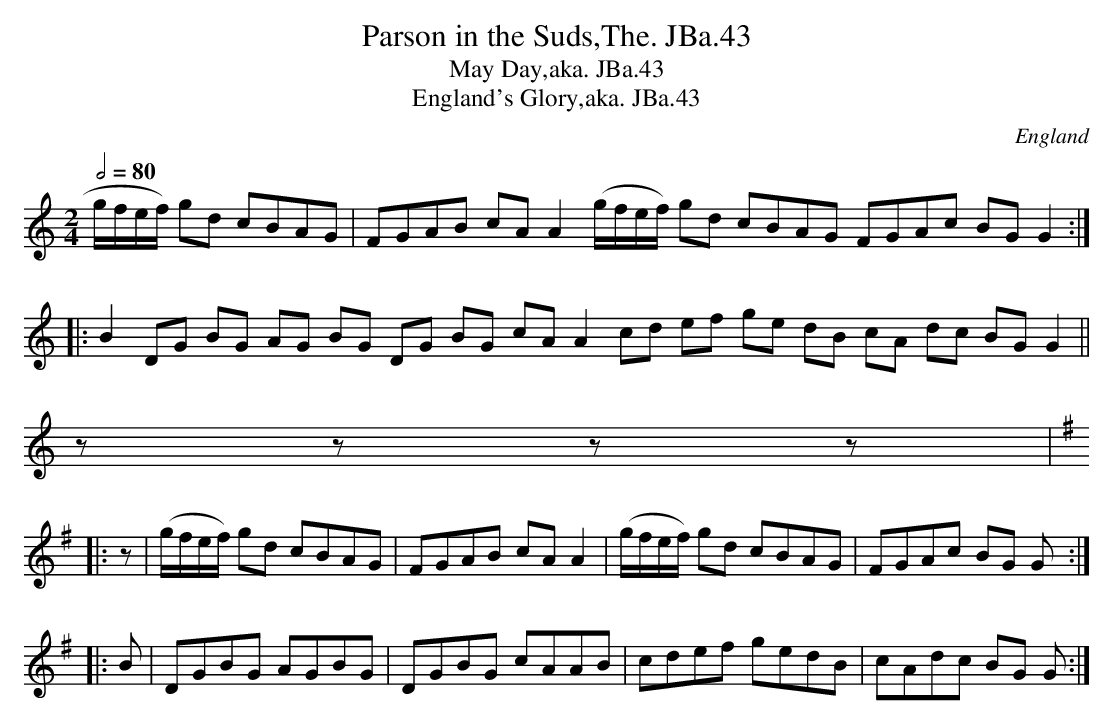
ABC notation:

X:1
T:Parson in the Suds,The. JBa.43
T:May Day,aka. JBa.43
T:England's Glory,aka. JBa.43
M:2/4
L:1/8
Q:1/2=80
O:England
K:CMajor
g/f/e/f/) gd cBAG|FGAB cA A2 (g/f/e/f/) gd cBAG FGAc  BG G2 :|!
|:B2 DG BG AG BG DG BG cAA2 cd ef ge dB cA dc BG G2 ||!
zzzz|!
K:G major
|:z|(g/f/e/f/) gd cBAG| FGAB cA A2 | (g/f/e/f/) gd cBAG| FGAc BG G :|!
|:B| DGBG AGBG |DGBG cAAB | cdef gedB| cAdc  BG G:|
